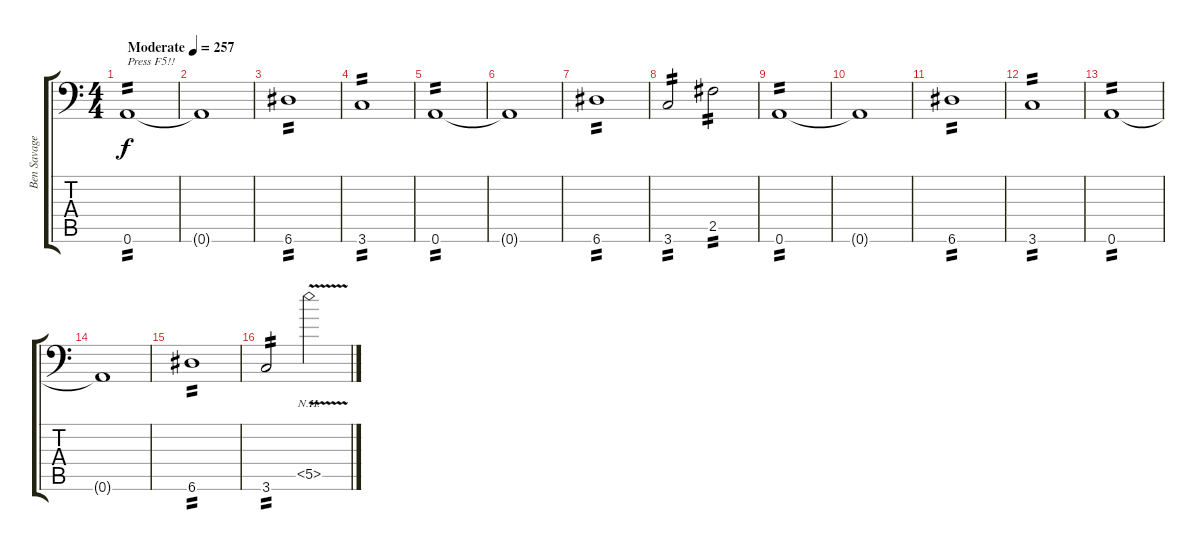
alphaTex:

\track ("Ben Savage" "Ben Savage") {instrument distortionguitar}
\staff {score tabs}
\tuning (B3 Gb3 D3 A2 E2 A1) {hide}
\ts (4 4)
\tempo (257 "Moderate")
\clef f4
\ks c
0.6.1{txt "Press F5!!" tp 2 dy f instrument distortionguitar} |
0.6{t}.1 |
6.6.1{tp 2} |
3.6.1{tp 2} |
0.6.1{tp 2} |
0.6{t}.1 |
6.6.1{tp 2} |
3.6.2{tp 2} 2.5.2{tp 2} |
0.6.1{tp 2} |
0.6{t}.1 |
6.6.1{tp 2} |
3.6.1{tp 2} |
0.6.1{tp 2} |
0.6{t}.1 |
6.6.1{tp 2} |
3.6.2{tp 2} 5.5{nh v}.2
